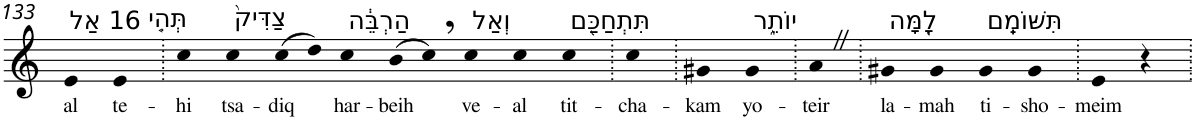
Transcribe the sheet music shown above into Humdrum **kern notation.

**kern	**text
*part1	*part1
*staff1	*staff1
*I"Piano	*
*I'Pno	*
!!LO:PB:g=z
*clefG2	*
*k[]	*
=133	=133
!LO:TX:a:t=16 אַל	!
!	!LO:LY:b
4e	al
!LO:TX:a:t=תְּהִ֤י	!
!	!LO:LY:b
4e	te-
=134.	=134.
!	!LO:LY:b
4cc	-hi
!LO:TX:a:t=צַדִּיק֙	!
!	!LO:LY:b
4cc	tsa-
!	!LO:LY:b
(>8cc	-diq
8dd)	.
!LO:TX:a:t=הַרְבֵּ֔ה	!
!	!LO:LY:b
4cc	har-
!	!LO:LY:b
(>8b	-beih
8cc,)	.
!LO:TX:a:t=וְאַל	!
!	!LO:LY:b
4cc	ve-
!	!LO:LY:b
4cc	-al
!LO:TX:a:t=תִּתְחַכַּ֖ם	!
!	!LO:LY:b
4cc	tit-
=135.	=135.
!	!LO:LY:b
4cc	-cha-
=136.	=136.
!	!LO:LY:b
4g#X	-kam
!LO:TX:a:t=יוֹתֵ֑ר	!
!	!LO:LY:b
4g#	yo-
=137.	=137.
!	!LO:LY:b
4aZ	-teir
=138.	=138.
!LO:TX:a:t=לָ֖מָּה	!
!	!LO:LY:b
4g#X	la-
!	!LO:LY:b
4g#	-mah
!LO:TX:a:t=תִּשּׁוֹמֵֽם	!
!	!LO:LY:b
4g#	ti-
!	!LO:LY:b
4g#	-sho-
=139.	=139.
!	!LO:LY:b
4e	-meim
4r	.
=.	=.
*-	*-
